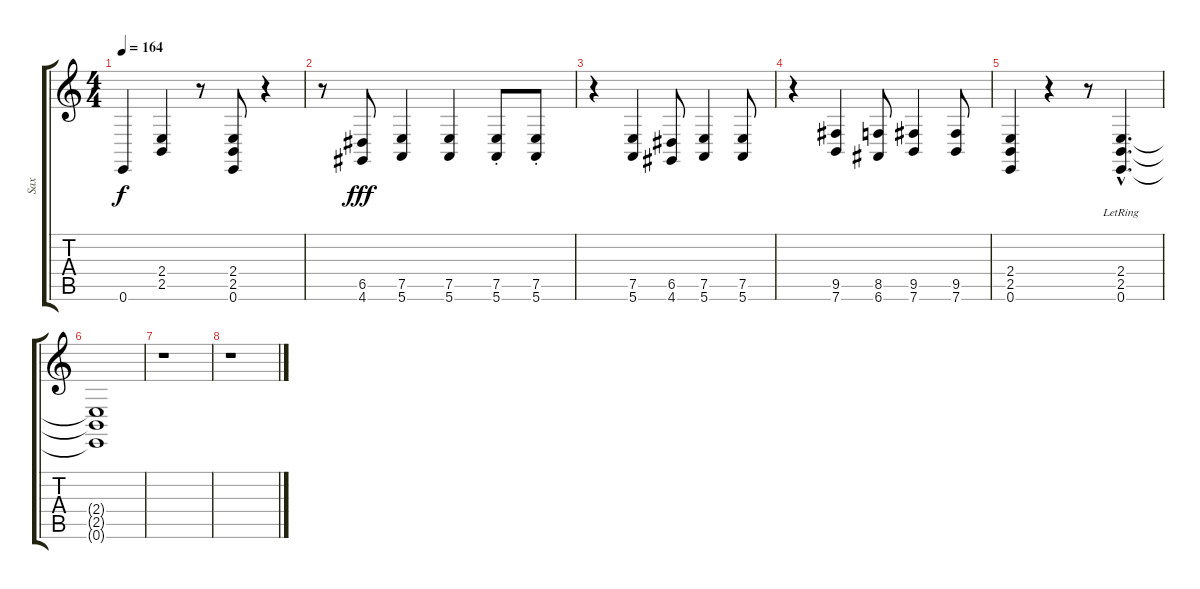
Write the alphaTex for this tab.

\track ("Sax" "Sax") {instrument baritonesax}
\staff {score tabs}
\tuning (E4 B3 G3 D3 A2 E2) {hide}
\ts (4 4)
\tempo 164
\clef g2
\ks c
0.6.4{dy f} (2.4 2.5).4 r.8 (2.4 2.5 0.6).8 r.4 |
r.8 (6.5 4.6).8{dy fff} (7.5 5.6).4 (7.5 5.6).4 (7.5{st} 5.6{st}).8 (7.5{st} 5.6{st}).8 |
r.4 (7.5 5.6).4 (6.5 4.6).8 (7.5 5.6).4 (7.5 5.6).8 |
r.4 (9.5 7.6).4 (8.5 6.6).8 (9.5 7.6).4 (9.5 7.6).8 |
(2.4 2.5 0.6).4 r.4 r.8 (2.4{hac lr} 2.5{hac lr} 0.6{hac lr}).4{d} |
(2.4{t} 2.5{t} 0.6{t}).1 |
r.1 |
r.1
